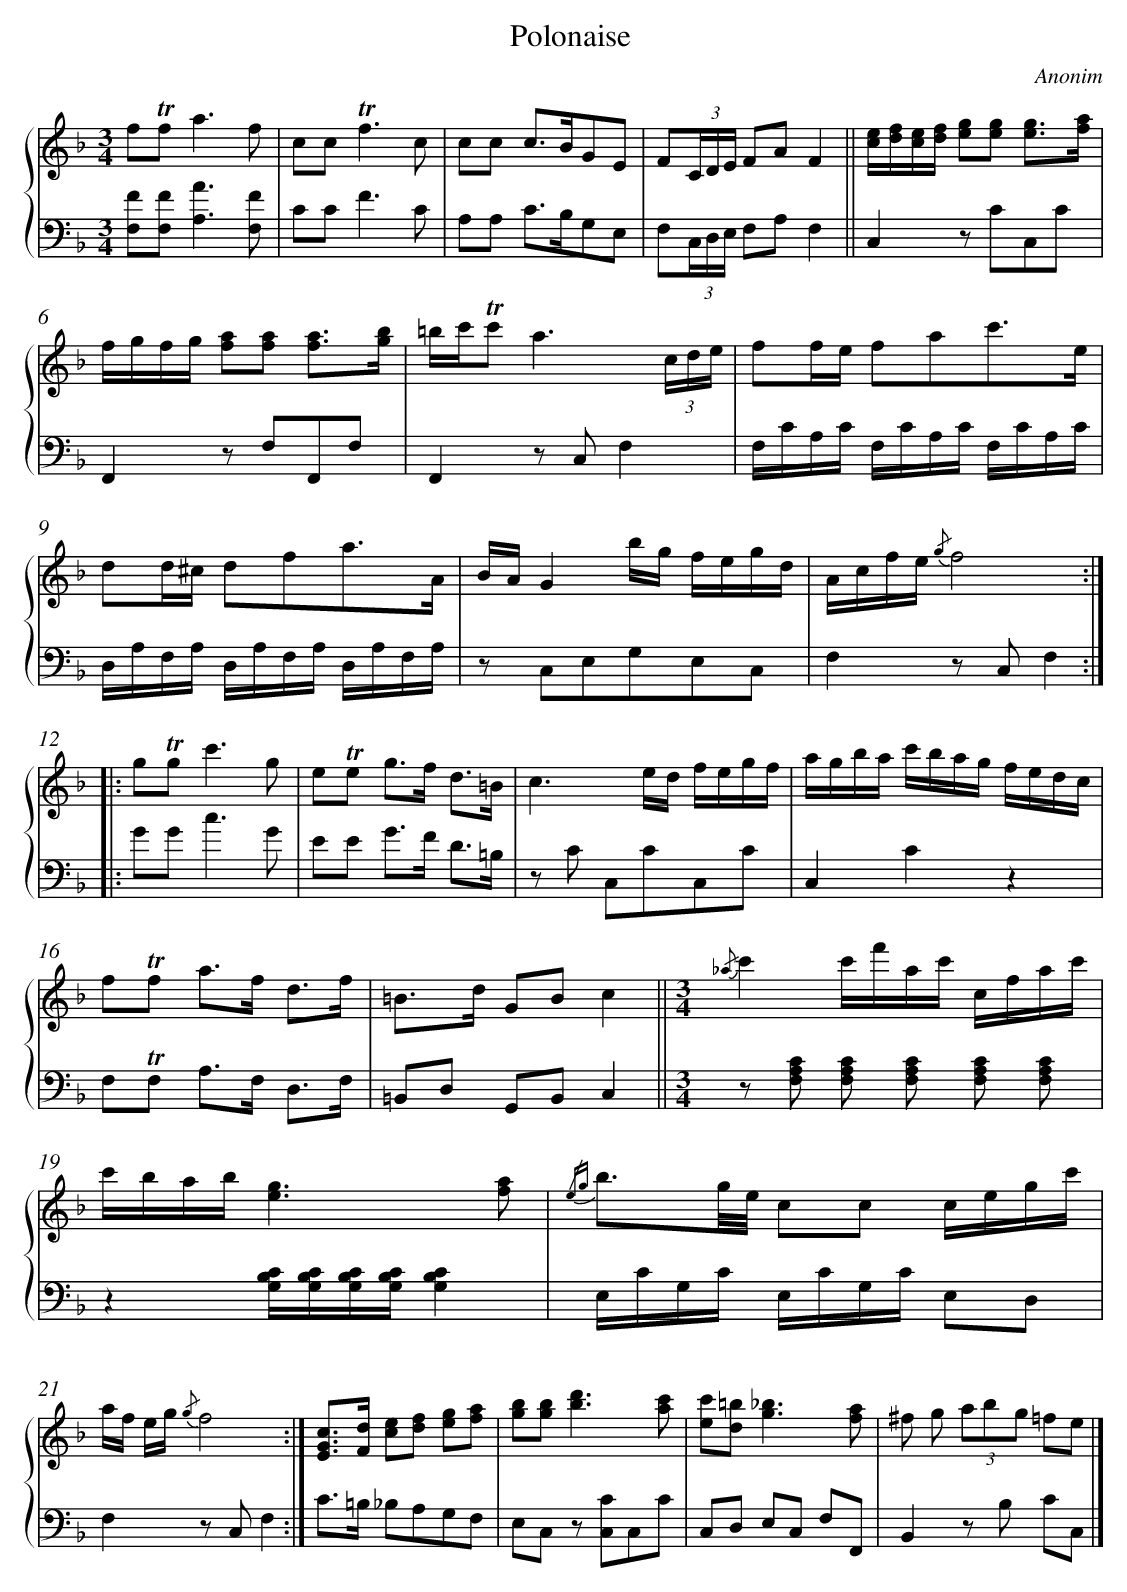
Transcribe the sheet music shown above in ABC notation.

X:1
T: Polonaise
C: Anonim
L: 1/8
M: 3/4
%%staves {1 2}
V: 1 clef=treble
V: 2 clef=bass
K: F
[V:1] f!trill!f2<a2f |
[V:2] [FF,][F2F,2]<[A2A,2][FF,] |
[V:1] cc2<!trill!f2c |
[V:2] CC2<F2C |
[V:1] cc c>BGE |
[V:2] A,A, C>B,G,E, |
[V:1] F(3C/D/E/ FAF2 ||
[V:2] F,(3C,/D,/E,/ F,A,F,2 ||
[V:1] [e/c/][f/d/][e/c/][f/d/] [ge][ge] [g3/e3/][a/f/] |
[V:2] C,2z CC,C |
[V:1] f/g/f/g/ [af][af] [a3/f3/][b/g/] |
[V:2] F,,2z F,F,,F, |
[V:1] =b/c'/!trill!c'2<a2(3c/d/e/ |
[V:2] F,,2z C,F,2 |
[V:1] ff/e/ fac'3/e/ |
[V:2] F,/C/A,/C/ F,/C/A,/C/ F,/C/A,/C/ |
[V:1] dd/^c/ dfa3/A/ |
[V:2] D,/A,/F,/A,/ D,/A,/F,/A,/ D,/A,/F,/A,/ |
[V:1] B/A/G2b/g/ f/e/g/d/ |
[V:2] z C,E,G,E,C, |
[V:1] A/c/f/e/ {/g}f4 :|]|:
[V:2] F,2z C,F,2 :|]|:
[V:1] g!trill!g2<c'2g |
[V:2] GG2<c2G |
[V:1] e!trill!e g>f d3/=B/ |
[V:2] EE G>F D3/=B,/ |
[V:1] c3e/d/ f/e/g/f/ |
[V:2] z C C,CC,C |
[V:1] a/g/b/a/ c'/b/a/g/ f/e/d/c/ |
[V:2] C,2C2z2 |
[V:1] f!trill!f a>f d3/f/ |
[V:2] F,!trill!F, A,>F, D,3/F,/ |
[V:1] =B>d GBc2 ||
[V:2] =B,,D, G,,B,,C,2 ||
[V:1]  [K:F] [M:3/4]{/_a}c'2c'/f'/a/c'/ c/f/a/c'/ |
[V:2]  [K:F] [M:3/4]z [CA,F,] [CA,F,] [CA,F,] [CA,F,] [CA,F,] |
[V:1] c'/b/a/b/[g3e3][af] |
[V:2] z2[C/B,/G,/][C/B,/G,/][C/B,/G,/][C/B,/G,/][C2B,2G,2] |
[V:1] {/eg} b3/g//e// cc c/e/g/c'/ |
[V:2] E,/C/G,/C/ E,/C/G,/C/ E,D, |
[V:1] a/f/ e/g/ {/g}f4 :|]
[V:2] F,2z C,F,2 :|]
[V:1] [cGE]>[dF] [ec][fd] [ge][af] |
[V:2] C>=B, _B,A,G,F, |
[V:1] [bg][b2g2]<[d'2b2][c'a] |
[V:2] E,C, z [CC,]C,C |
[V:1] [c'e][=b2d2]<[_b2g2][af] |
[V:2] C,D, E,C, F,F,, |
[V:1] ^f g (3abg =fe |]
[V:2] B,,2z B, CC, |]
